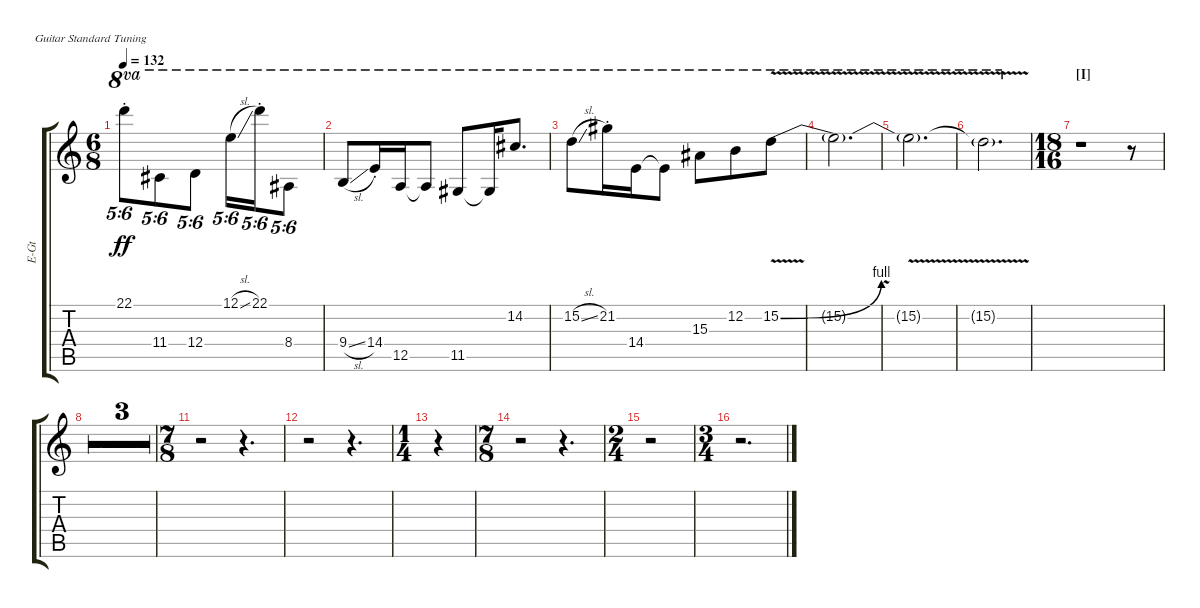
\defaultSystemsLayout 4
\bracketExtendMode groupsimilarinstruments
\otherSystemsTrackNameOrientation horizontal
\track ("Lead Guitar" "E-Gt") {multiBarRest instrument distortionguitar}
\staff {score tabs}
\tuning (E4 B3 G3 D3 A2 E2)
\ts (6 8)
\tempo 132
\clef g2
\ks c
22.1{st}.8{tu (5 6) ot 8va dy ff} 11.4{acc #}.8{tu (5 6) ot 8va} 12.4.8{tu (5 6) ot 8va} 12.1{sl}.16{tu (5 6) ot 8va} 22.1{st}.16{tu (5 6) ot 8va} 8.4{acc #}.8{tu (5 6) ot 8va} |
9.4{sl}.8{ot 8va} 14.4{st}.16{ot 8va} 12.5.16{ot 8va} 12.5{t}.8{ot 8va} 11.5{acc #}.8{ot 8va} 11.5{t acc #}.16{ot 8va} 14.2{acc #}.8{d ot 8va} |
15.2{sl}.8{ot 8va} 21.2{st acc #}.16{ot 8va} 14.4.16{ot 8va} 14.4{t}.8{ot 8va} 15.3{acc #}.8{ot 8va} 12.2.8{ot 8va} 15.2{be (bend 0 0 15 4) v}.8{ot 8va} |
15.2{v t}.2{d ot 8va} |
15.2{v t}.2{d ot 8va} |
15.2{v t}.2{d ot 8va} |
\ts (18 16)
\beaming (8 3 3 3)
\section ("I" "")
r.1 r.8 |
r.1 r.8 |
r.1 r.8 |
r.1 r.8 |
\ts (7 8)
\beaming (8 2 2 2 1)
r.2 r.4{d} |
r.2 r.4{d} |
\ts (1 4)
\beaming (8 2 2 2 1)
r.4 |
\ts (7 8)
\beaming (8 2 2 2 1)
r.2 r.4{d} |
\ts (2 4)
\beaming (8 2 2 2 1)
r.2 |
\ts (3 4)
\beaming (8 2 2 2 1)
r.2{d}
